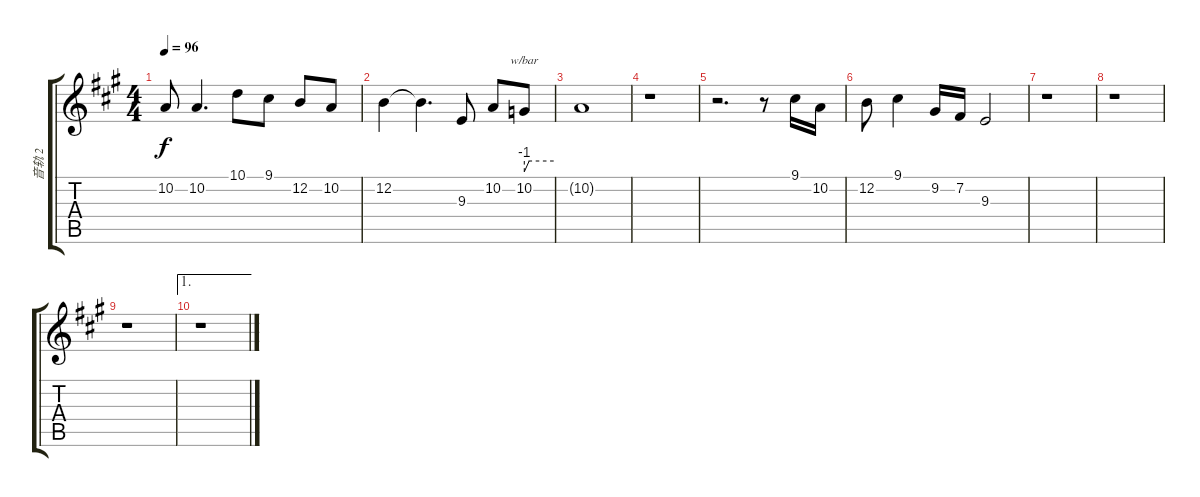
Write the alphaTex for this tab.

\track ("音轨 2" "音轨 2") {instrument pad7halo}
\staff {score tabs}
\tuning (E4 B3 G3 D3 A2 E2) {hide}
\ts (4 4)
\tempo 96
\clef g2
\ks a
10.2.8{dy f} 10.2.4{d} 10.1.8 9.1.8 12.2.8 10.2.8 |
12.2.4 12.2{t}.4{d} 9.3.8 10.2.8 10.2.8{tbe (custom default 0 -4 10 0 60 0)} |
10.2{t}.1 |
r.1 |
r.2{d} r.8 9.1.16 10.2.16 |
12.2.8 9.1.4 9.2.16 7.2.16 9.3.2 |
r.1 |
r.1 |
r.1 |
\ae 1
r.1
